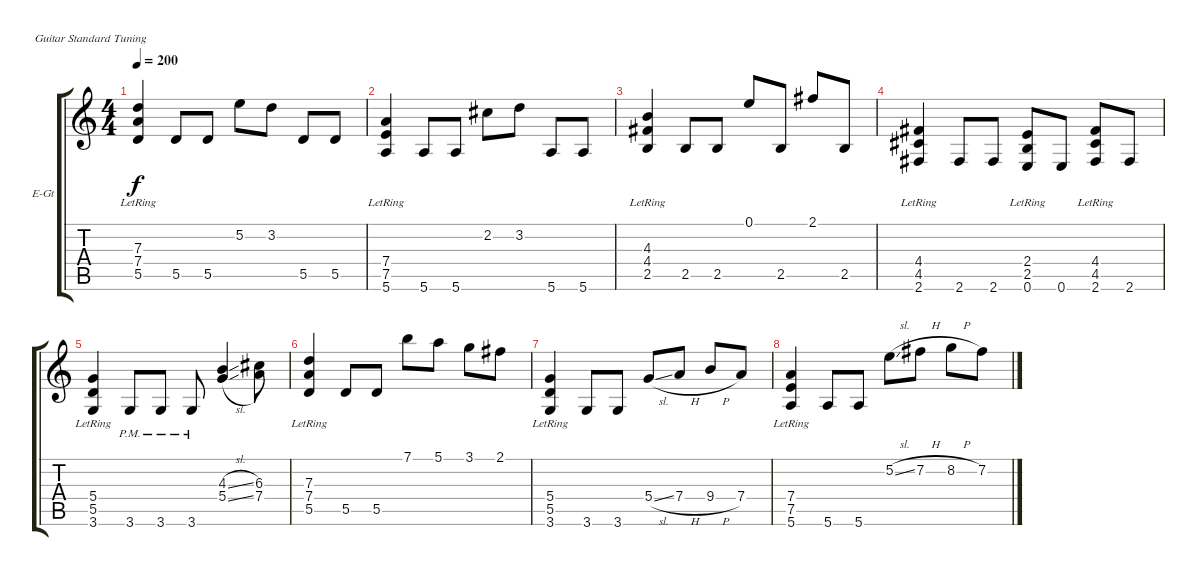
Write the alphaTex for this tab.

\bracketExtendMode groupsimilarinstruments
\firstSystemTrackNameOrientation horizontal
\otherSystemsTrackNameOrientation horizontal
\track ("Second Guitar" "E-Gt") {instrument overdrivenguitar}
\staff {score tabs}
\tuning (E4 B3 G3 D3 A2 E2)
\ts (4 4)
\beaming (8 2 2 2 2)
\tempo 200
\clef g2
\ks c
(7.3{lr} 7.4{lr} 5.5).4{dy f instrument overdrivenguitar} 5.5.8 5.5.8 5.2.8 3.2.8 5.5.8 5.5.8 |
(7.4{lr} 7.5{lr} 5.6).4 5.6.8 5.6.8 2.2.8 3.2.8 5.6.8 5.6.8 |
(4.3{lr} 4.4{lr} 2.5).4 2.5.8 2.5.8 0.1.8 2.5.8 2.1.8 2.5.8 |
(4.4{lr} 4.5{lr} 2.6).4 2.6.8 2.6.8 (2.4{lr} 2.5{lr} 0.6).8 0.6.8 (4.4{lr} 4.5{lr} 2.6).8 2.6.8 |
(5.4{lr} 5.5{lr} 3.6).4 3.6{pm}.8 3.6{pm}.8 3.6{pm}.8 (4.3{sl} 5.4{sl}).4 (6.3 7.4).8 |
(7.3{lr} 7.4{lr} 5.5).4 5.5.8 5.5.8 7.1.8 5.1.8 3.1.8 2.1.8 |
(5.4{lr} 5.5{lr} 3.6).4 3.6.8 3.6.8 5.4{sl}.8 7.4{h}.8 9.4{h}.8 7.4.8 |
(7.4{lr} 7.5{lr} 5.6).4 5.6.8 5.6.8 5.2{sl}.8 7.2{h}.8 8.2{h}.8 7.2.8
